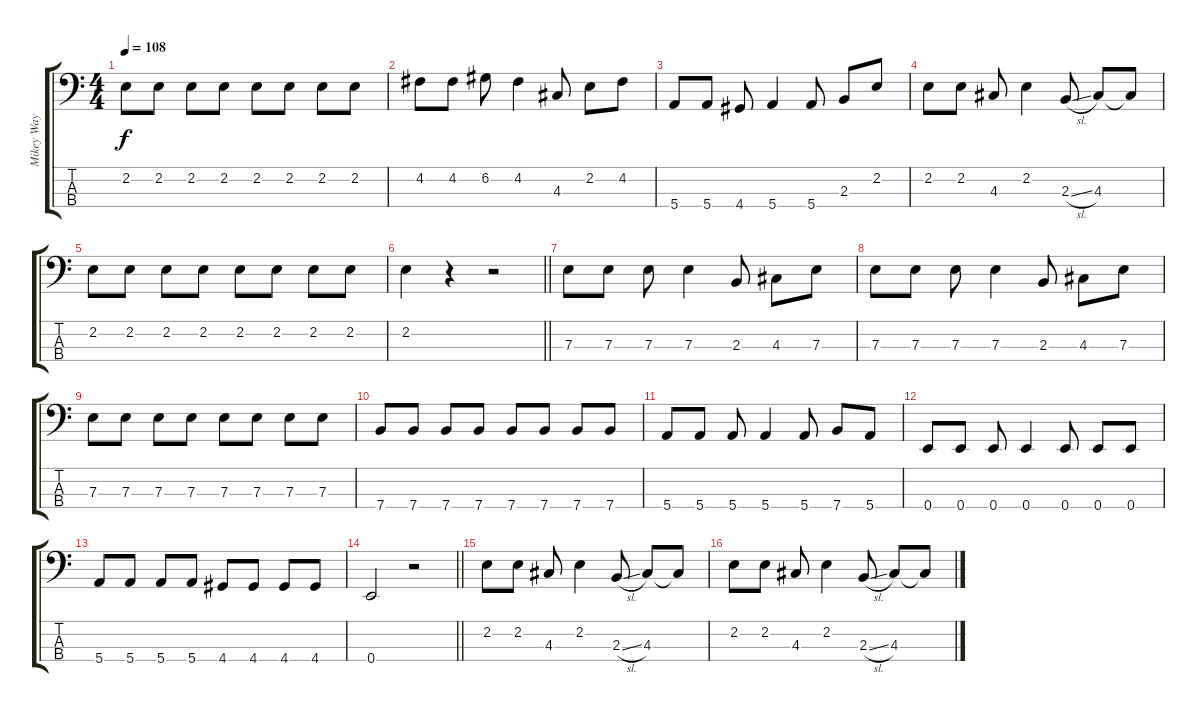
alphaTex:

\track ("Mikey Way [Bass]" "Mikey Way ") {instrument electricbasspick}
\staff {score tabs}
\tuning (G2 D2 A1 E1) {hide}
\ts (4 4)
\tempo 108
\clef f4
\ks c
2.2.8{dy f} 2.2.8 2.2.8 2.2.8 2.2.8 2.2.8 2.2.8 2.2.8 |
4.2.8 4.2.8 6.2.8 4.2.4 4.3.8 2.2.8 4.2.8 |
5.4.8 5.4.8 4.4.8 5.4.4 5.4.8 2.3.8 2.2.8 |
2.2.8 2.2.8 4.3.8 2.2.4 2.3{sl}.8 4.3.8 4.3{t}.8 |
2.2.8 2.2.8 2.2.8 2.2.8 2.2.8 2.2.8 2.2.8 2.2.8 |
\barLineRight lightlight
2.2.4 r.4 r.2 |
7.3.8 7.3.8 7.3.8 7.3.4 2.3.8 4.3.8 7.3.8 |
7.3.8 7.3.8 7.3.8 7.3.4 2.3.8 4.3.8 7.3.8 |
7.3.8 7.3.8 7.3.8 7.3.8 7.3.8 7.3.8 7.3.8 7.3.8 |
7.4.8 7.4.8 7.4.8 7.4.8 7.4.8 7.4.8 7.4.8 7.4.8 |
5.4.8 5.4.8 5.4.8 5.4.4 5.4.8 7.4.8 5.4.8 |
0.4.8 0.4.8 0.4.8 0.4.4 0.4.8 0.4.8 0.4.8 |
5.4.8 5.4.8 5.4.8 5.4.8 4.4.8 4.4.8 4.4.8 4.4.8 |
\barLineRight lightlight
0.4.2 r.2 |
2.2.8 2.2.8 4.3.8 2.2.4 2.3{sl}.8 4.3.8 4.3{t}.8 |
2.2.8 2.2.8 4.3.8 2.2.4 2.3{sl}.8 4.3.8 4.3{t}.8
